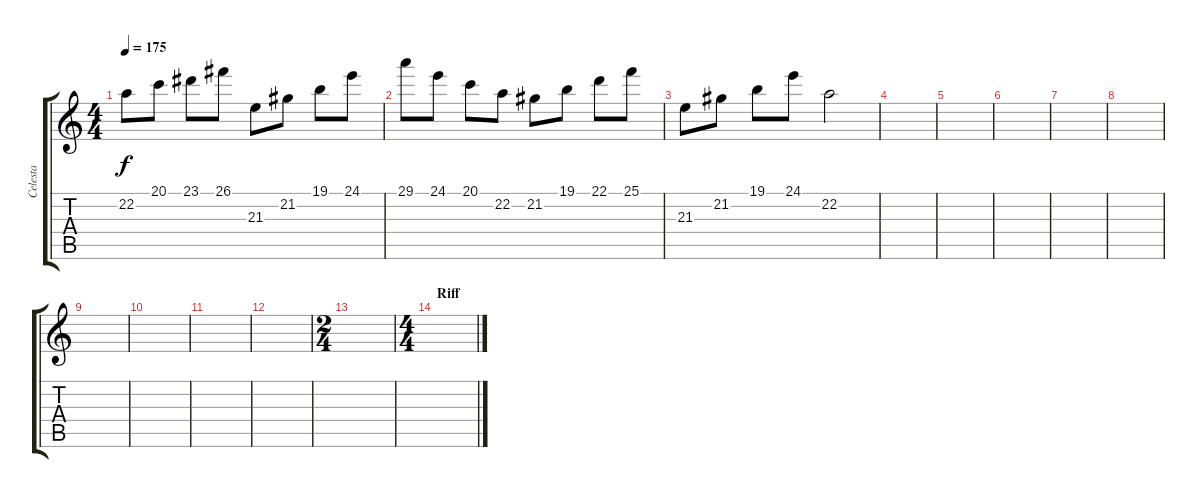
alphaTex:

\track ("Celesta" "Celesta") {instrument celesta}
\staff {score tabs}
\tuning (E4 B3 G3 D3 A2 E2) {hide}
\ts (4 4)
\tempo 175
\clef g2
\ks c
22.2.8{dy f} 20.1.8 23.1.8 26.1.8 21.3.8 21.2.8 19.1.8 24.1.8 |
29.1.8 24.1.8 20.1.8 22.2.8 21.2.8 19.1.8 22.1.8 25.1.8 |
21.3.8 21.2.8 19.1.8 24.1.8 22.2.2 |
|
|
|
|
|
|
|
|
|
\ts (2 4)
|
\ts (4 4)
\section ("" "Riff")
